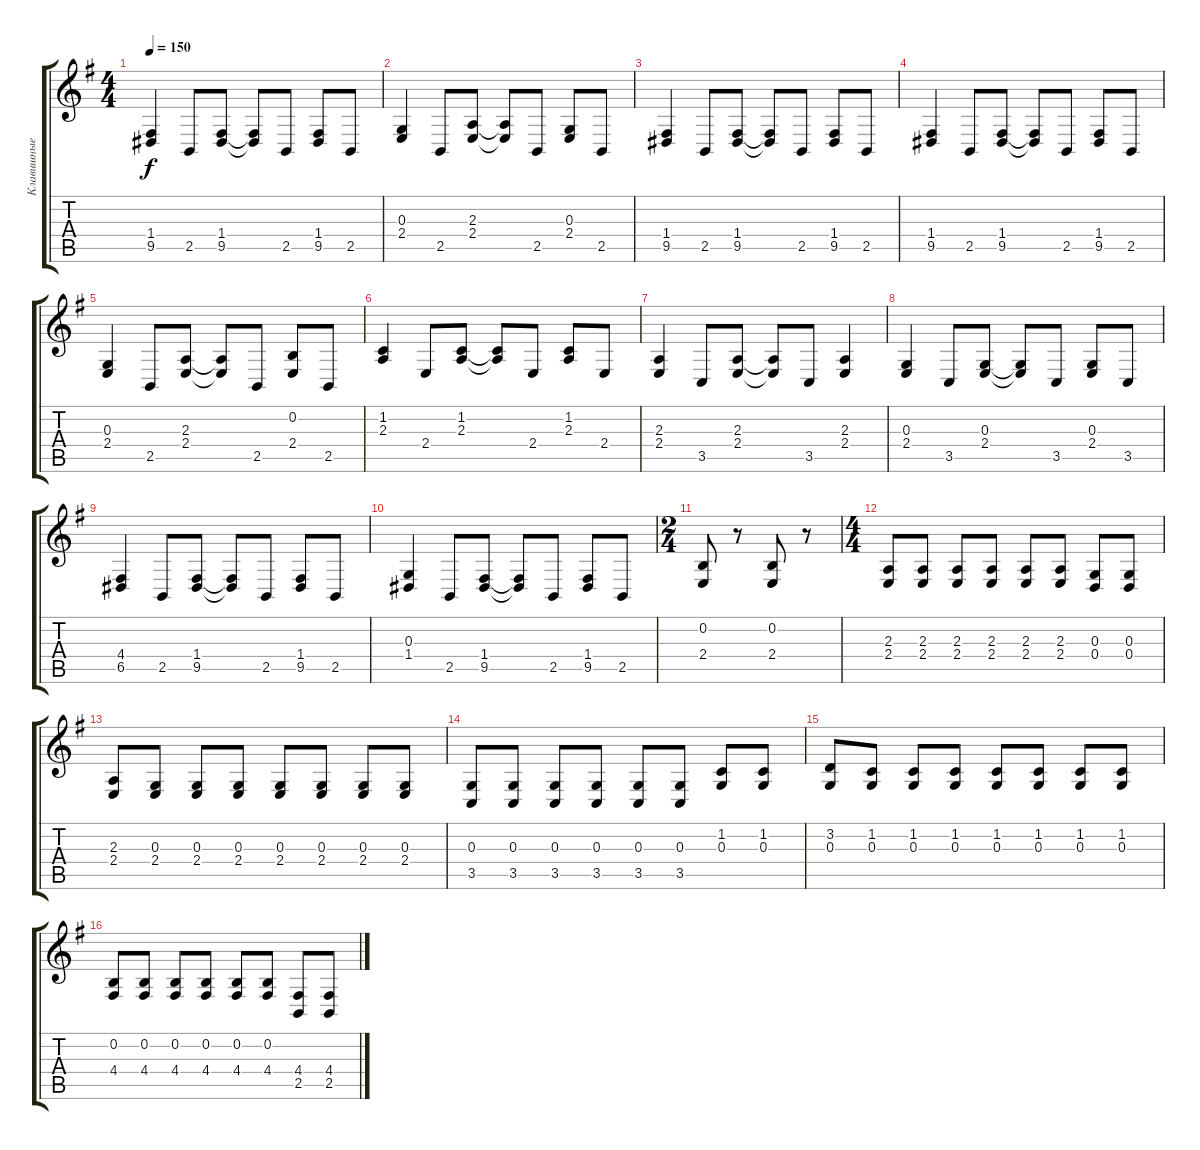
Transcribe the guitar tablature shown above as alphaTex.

\track ("Клавишные" "Клавишные") {instrument electricgrandpiano}
\staff {score tabs}
\tuning (E4 B3 G3 D3 A2 E2) {hide}
\ts (4 4)
\tempo 150
\clef g2
\ks g
(1.4 9.5).4{dy f} 2.5.8 (1.4 9.5).8 (1.4{t} 9.5{t}).8 2.5.8 (1.4 9.5).8 2.5.8 |
(0.3 2.4).4 2.5.8 (2.3 2.4).8 (2.3{t} 2.4{t}).8 2.5.8 (0.3 2.4).8 2.5.8 |
(1.4 9.5).4 2.5.8 (1.4 9.5).8 (1.4{t} 9.5{t}).8 2.5.8 (1.4 9.5).8 2.5.8 |
(1.4 9.5).4 2.5.8 (1.4 9.5).8 (1.4{t} 9.5{t}).8 2.5.8 (1.4 9.5).8 2.5.8 |
(0.3 2.4).4 2.5.8 (2.3 2.4).8 (2.3{t} 2.4{t}).8 2.5.8 (0.2 2.4).8 2.5.8 |
(1.2 2.3).4 2.4.8 (1.2 2.3).8 (1.2{t} 2.3{t}).8 2.4.8 (1.2 2.3).8 2.4.8 |
(2.3 2.4).4 3.5.8 (2.3 2.4).8 (2.3{t} 2.4{t}).8 3.5.8 (2.3 2.4).4 |
(0.3 2.4).4 3.5.8 (0.3 2.4).8 (0.3{t} 2.4{t}).8 3.5.8 (0.3 2.4).8 3.5.8 |
(4.4 6.5).4 2.5.8 (1.4 9.5).8 (1.4{t} 9.5{t}).8 2.5.8 (1.4 9.5).8 2.5.8 |
(0.3 1.4).4 2.5.8 (1.4 9.5).8 (1.4{t} 9.5{t}).8 2.5.8 (1.4 9.5).8 2.5.8 |
\ts (2 4)
(0.2 2.4).8 r.8 (0.2 2.4).8 r.8 |
\ts (4 4)
(2.3 2.4).8 (2.3 2.4).8 (2.3 2.4).8 (2.3 2.4).8 (2.3 2.4).8 (2.3 2.4).8 (0.3 0.4).8 (0.3 0.4).8 |
(2.3 2.4).8 (0.3 2.4).8 (0.3 2.4).8 (0.3 2.4).8 (0.3 2.4).8 (0.3 2.4).8 (0.3 2.4).8 (0.3 2.4).8 |
(0.3 3.5).8 (0.3 3.5).8 (0.3 3.5).8 (0.3 3.5).8 (0.3 3.5).8 (0.3 3.5).8 (1.2 0.3).8 (1.2 0.3).8 |
(3.2 0.3).8 (1.2 0.3).8 (1.2 0.3).8 (1.2 0.3).8 (1.2 0.3).8 (1.2 0.3).8 (1.2 0.3).8 (1.2 0.3).8 |
(0.2 4.4).8 (0.2 4.4).8 (0.2 4.4).8 (0.2 4.4).8 (0.2 4.4).8 (0.2 4.4).8 (4.4 2.5).8 (4.4 2.5).8
